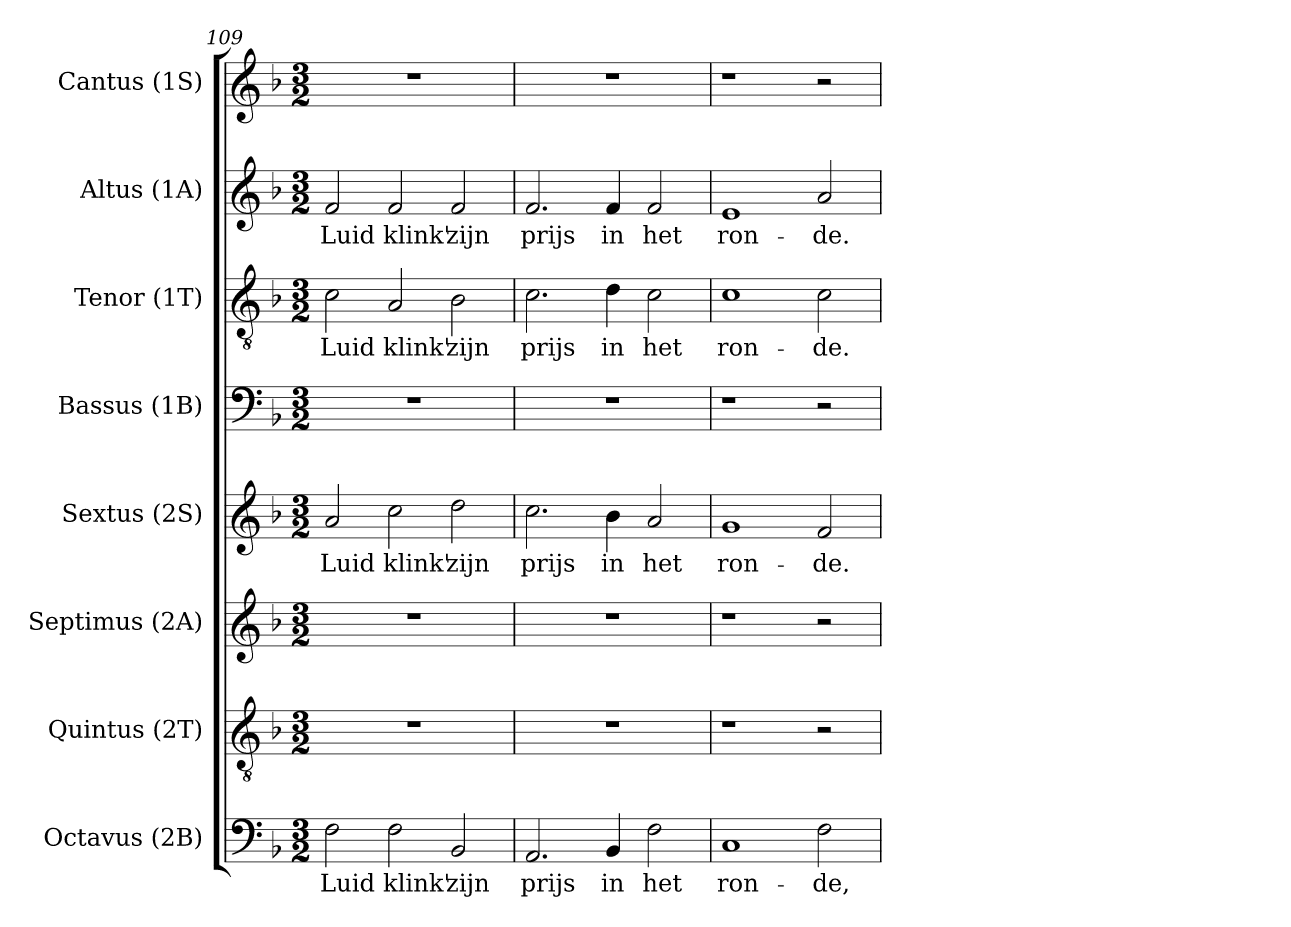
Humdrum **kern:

**kern	**text	**kern	**kern	**kern	**text	**kern	**kern	**text	**kern	**text	**kern
*part8	*part8	*part7	*part6	*part5	*part5	*part4	*part3	*part3	*part2	*part2	*part1
*staff8	*staff8	*staff7	*staff6	*staff5	*staff5	*staff4	*staff3	*staff3	*staff2	*staff2	*staff1
*I"Octavus (2B)	*	*I"Quintus (2T)	*I"Septimus (2A)	*I"Sextus (2S)	*	*I"Bassus (1B)	*I"Tenor (1T)	*	*I"Altus (1A)	*	*I"Cantus (1S)
*I'Octavus	*	*I'Quintus	*I'Septimus	*I'Sextus	*	*I'Bassus	*I'Tenor	*	*I'Altus	*	*I'Cantus
*clefF4	*	*clefGv2	*clefG2	*clefG2	*	*clefF4	*clefGv2	*	*clefG2	*	*clefG2
*k[b-]	*	*k[b-]	*k[b-]	*k[b-]	*	*k[b-]	*k[b-]	*	*k[b-]	*	*k[b-]
*F:	*	*F:	*F:	*F:	*	*F:	*F:	*	*F:	*	*F:
*M3/2	*	*M3/2	*M3/2	*M3/2	*	*M3/2	*M3/2	*	*M3/2	*	*M3/2
=109	=109	=109	=109	=109	=109	=109	=109	=109	=109	=109	=109
!	!LO:LY:b:color=#000000	!LO:N:vis=1	!LO:N:vis=1	!	!	!	!	!	!	!	!
!	!	!	!	!	!LO:LY:b:color=#000000	!LO:N:vis=1	!	!	!	!	!
!	!	!	!	!	!	!	!	!LO:LY:b:color=#000000	!	!	!
!	!	!	!	!	!	!	!	!	!	!LO:LY:b:color=#000000	!LO:N:vis=1
2Fi\	Luid	1.r	1.r	2ai/	Luid	1.r	2ci\	Luid	2fi/	Luid	1.r
!	!LO:LY:b:color=#000000	!	!	!	!	!	!	!	!	!	!
!	!	!	!	!	!LO:LY:b:color=#000000	!	!	!	!	!	!
!	!	!	!	!	!	!	!	!LO:LY:b:color=#000000	!	!	!
!	!	!	!	!	!	!	!	!	!	!LO:LY:b:color=#000000	!
2Fi\	klink'	.	.	2cci\	klink'	.	2Ai/	klink'	2fi/	klink'	.
!	!LO:LY:b:color=#000000	!	!	!	!	!	!	!	!	!	!
!	!	!	!	!	!LO:LY:b:color=#000000	!	!	!	!	!	!
!	!	!	!	!	!	!	!	!LO:LY:b:color=#000000	!	!	!
!	!	!	!	!	!	!	!	!	!	!LO:LY:b:color=#000000	!
2BB-i/	zijn	.	.	2ddi\	zijn	.	2B-i\	zijn	2fi/	zijn	.
!!LO:LB:g=z
=110	=110	=110	=110	=110	=110	=110	=110	=110	=110	=110	=110
!	!LO:LY:b:color=#000000	!LO:N:vis=1	!LO:N:vis=1	!	!	!	!	!	!	!	!
!	!	!	!	!	!LO:LY:b:color=#000000	!LO:N:vis=1	!	!	!	!	!
!	!	!	!	!	!	!	!	!LO:LY:b:color=#000000	!	!	!
!	!	!	!	!	!	!	!	!	!	!LO:LY:b:color=#000000	!LO:N:vis=1
2.AAi/	prijs	1.r	1.r	2.cci\	prijs	1.r	2.ci\	prijs	2.fi/	prijs	1.r
!	!LO:LY:b:color=#000000	!	!	!	!	!	!	!	!	!	!
!	!	!	!	!	!LO:LY:b:color=#000000	!	!	!	!	!	!
!	!	!	!	!	!	!	!	!LO:LY:b:color=#000000	!	!	!
!	!	!	!	!	!	!	!	!	!	!LO:LY:b:color=#000000	!
4BB-i/	in	.	.	4b-i\	in	.	4di\	in	4fi/	in	.
!	!LO:LY:b:color=#000000	!	!	!	!	!	!	!	!	!	!
!	!	!	!	!	!LO:LY:b:color=#000000	!	!	!	!	!	!
!	!	!	!	!	!	!	!	!LO:LY:b:color=#000000	!	!	!
!	!	!	!	!	!	!	!	!	!	!LO:LY:b:color=#000000	!
2Fi\	het	.	.	2ai/	het	.	2ci\	het	2fi/	het	.
=111	=111	=111	=111	=111	=111	=111	=111	=111	=111	=111	=111
!	!LO:LY:b:color=#000000	!	!	!	!	!	!	!	!	!	!
!	!	!	!	!	!LO:LY:b:color=#000000	!	!	!	!	!	!
!	!	!	!	!	!	!	!	!LO:LY:b:color=#000000	!	!	!
!	!	!	!	!	!	!	!	!	!	!LO:LY:b:color=#000000	!
1Ci	ron-	1r	1r	1gi	ron-	1r	1ci	ron-	1ei	ron-	1r
!	!LO:LY:b:color=#000000	!	!	!	!	!	!	!	!	!	!
!	!	!	!	!	!LO:LY:b:color=#000000	!	!	!	!	!	!
!	!	!	!	!	!	!	!	!LO:LY:b:color=#000000	!	!	!
!	!	!	!	!	!	!	!	!	!	!LO:LY:b:color=#000000	!
2Fi\	-de,	2r	2r	2fi/	-de.	2r	2ci\	-de.	2ai/	-de.	2r
=	=	=	=	=	=	=	=	=	=	=	=
*-	*-	*-	*-	*-	*-	*-	*-	*-	*-	*-	*-
